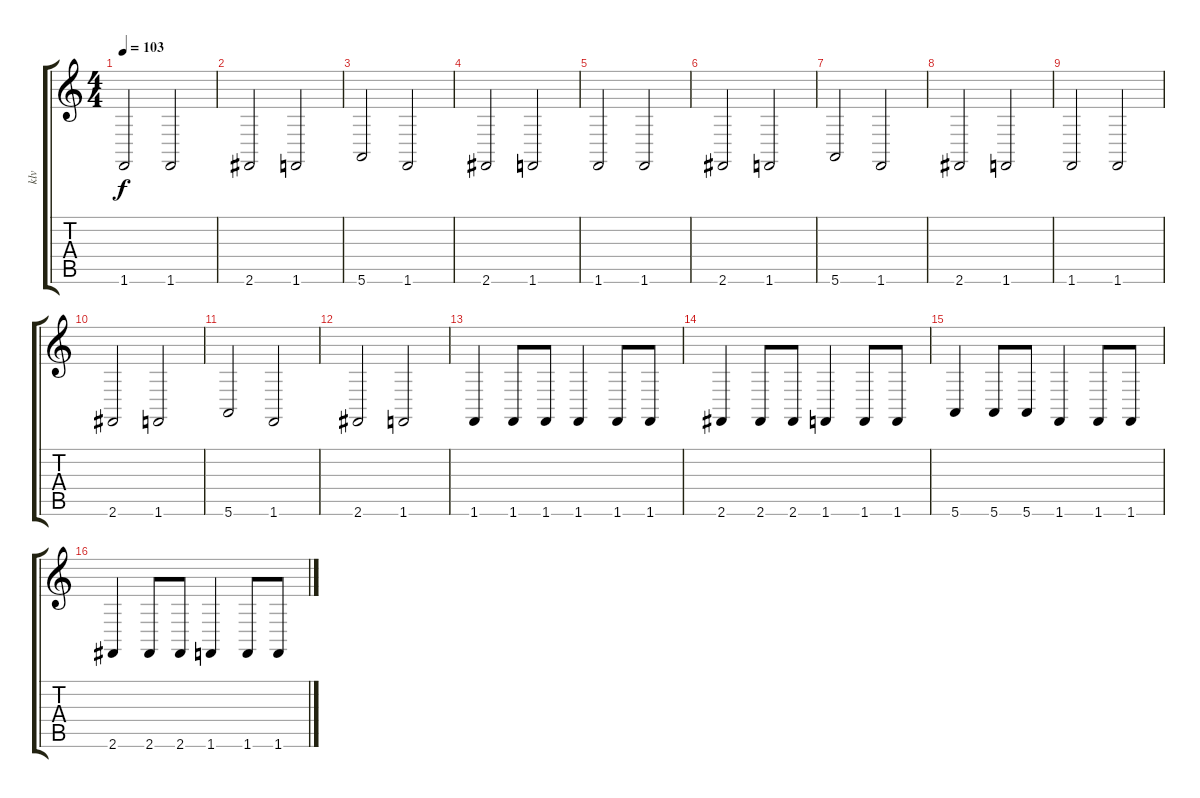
\track ("klv" "klv") {instrument brightacousticpiano}
\staff {score tabs}
\tuning (E4 B3 G3 D3 A2 E2) {hide}
\ts (4 4)
\tempo 103
\clef g2
\ks c
1.6.2{dy f} 1.6.2 |
2.6.2 1.6.2 |
5.6.2 1.6.2 |
2.6.2 1.6.2 |
1.6.2 1.6.2 |
2.6.2 1.6.2 |
5.6.2 1.6.2 |
2.6.2 1.6.2 |
1.6.2 1.6.2 |
2.6.2 1.6.2 |
5.6.2 1.6.2 |
2.6.2 1.6.2 |
1.6.4 1.6.8 1.6.8 1.6.4 1.6.8 1.6.8 |
2.6.4 2.6.8 2.6.8 1.6.4 1.6.8 1.6.8 |
5.6.4 5.6.8 5.6.8 1.6.4 1.6.8 1.6.8 |
2.6.4 2.6.8 2.6.8 1.6.4 1.6.8 1.6.8
